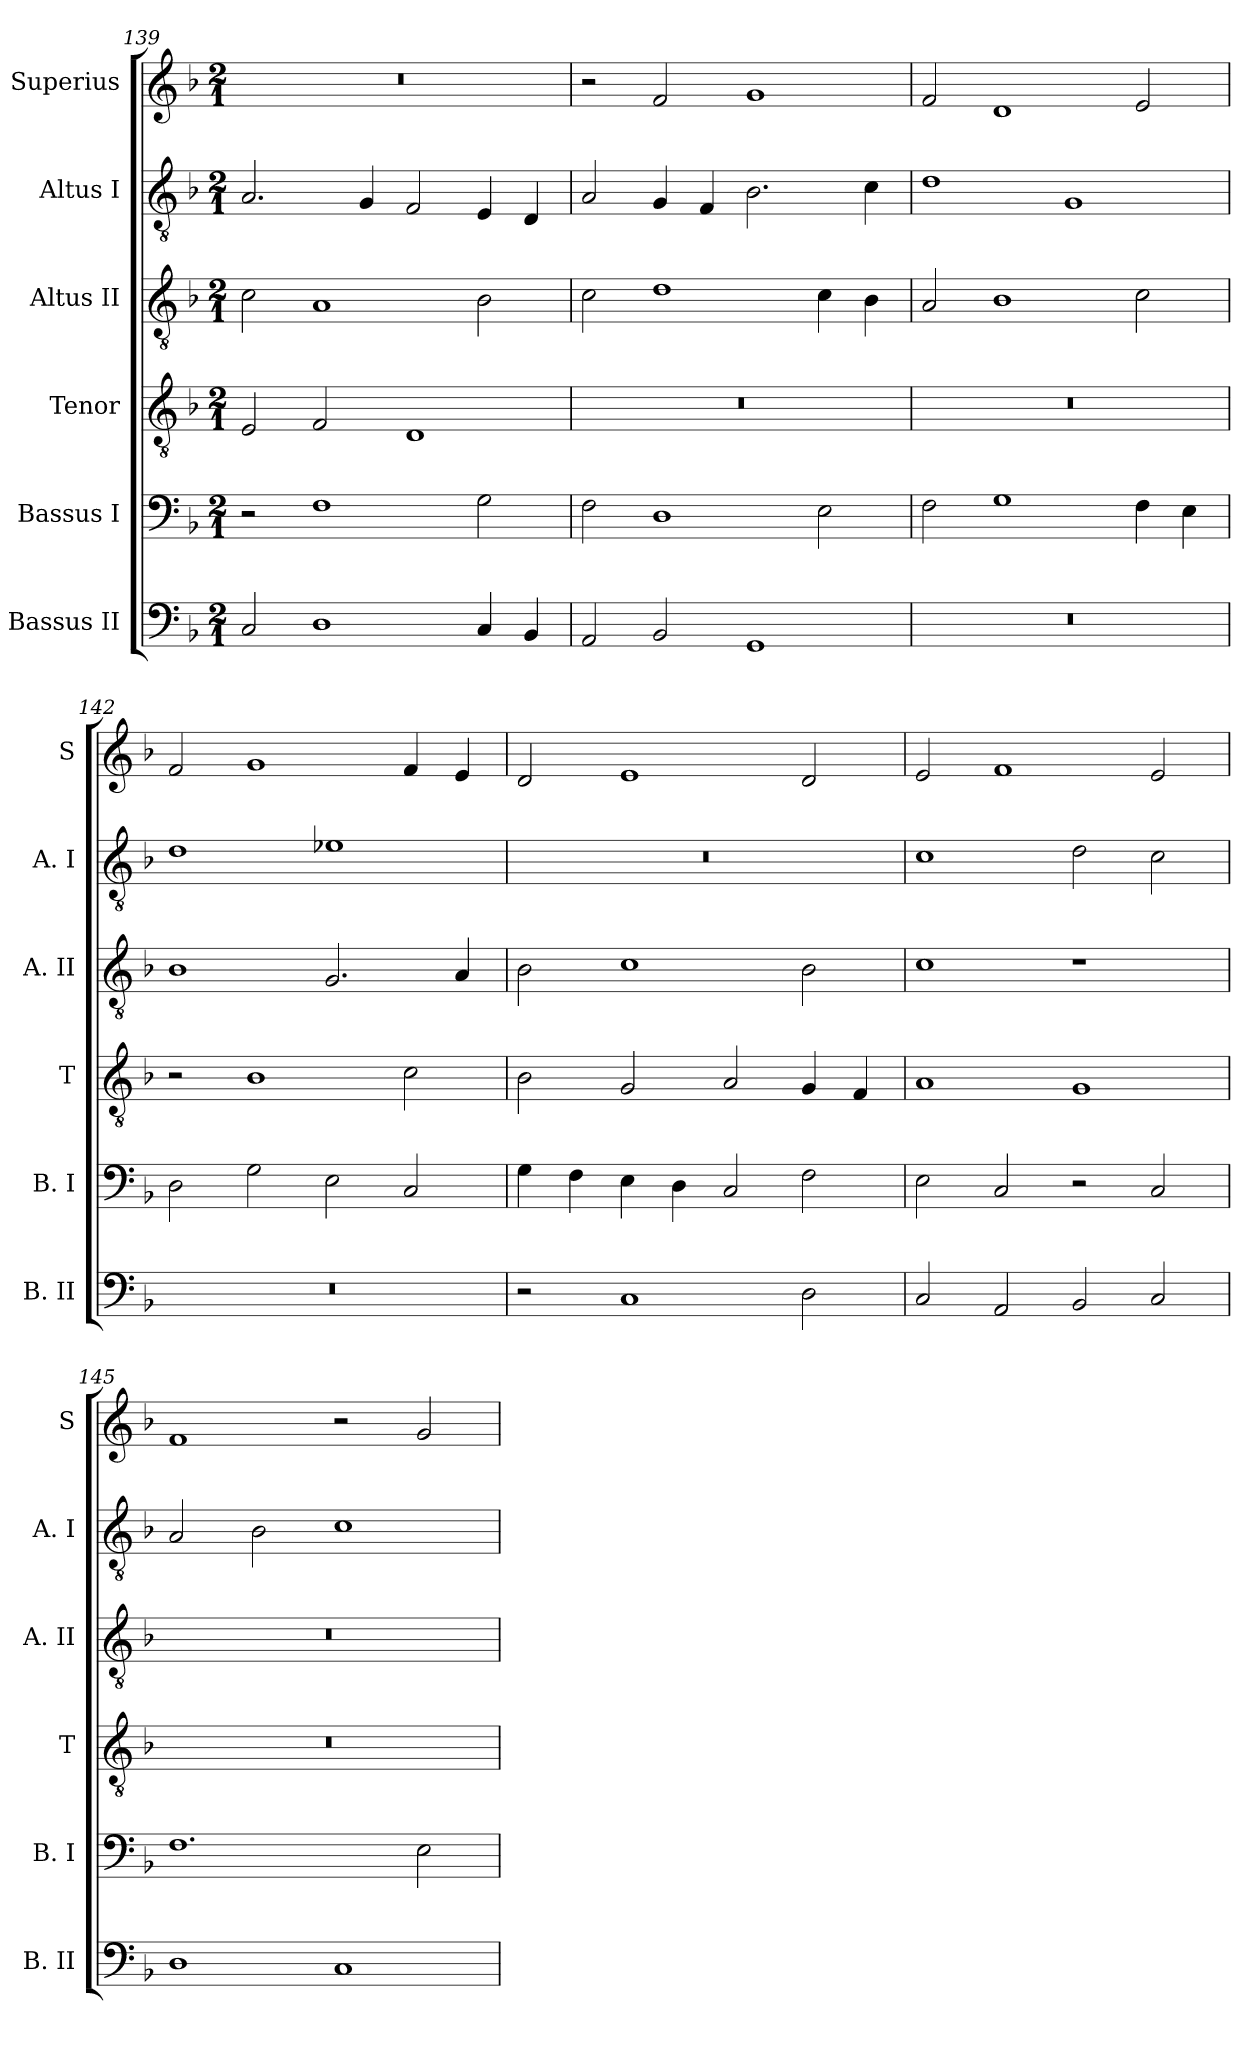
**kern	**kern	**kern	**kern	**kern	**kern
*part6	*part5	*part4	*part3	*part2	*part1
*staff6	*staff5	*staff4	*staff3	*staff2	*staff1
*I"Bassus II	*I"Bassus I	*I"Tenor	*I"Altus II	*I"Altus I	*I"Superius
*I'B. II	*I'B. I	*I'T	*I'A. II	*I'A. I	*I'S
*clefF4	*clefF4	*clefGv2	*clefGv2	*clefGv2	*clefG2
*k[b-]	*k[b-]	*k[b-]	*k[b-]	*k[b-]	*k[b-]
*d:	*d:	*d:	*d:	*d:	*d:
*M2/1	*M2/1	*M2/1	*M2/1	*M2/1	*M2/1
=139	=139	=139	=139	=139	=139
2C	2r	2E	2c	2.A	0r
1D	1F	2F	1A	.	.
.	.	.	.	4G	.
.	.	1D	.	2F	.
4C	2G	.	2B-	4E	.
4BB-	.	.	.	4D	.
=140	=140	=140	=140	=140	=140
2AA	2F	0r	2c	2A	2r
2BB-	1D	.	1d	4G	2f
.	.	.	.	4F	.
1GG	.	.	.	2.B-	1g
.	2E	.	4c	.	.
.	.	.	4B-	4c	.
=141	=141	=141	=141	=141	=141
0r	2F	0r	2A	1d	2f
.	1G	.	1B-	.	1d
.	.	.	.	1G	.
.	4F	.	2c	.	2e
.	4E	.	.	.	.
=142	=142	=142	=142	=142	=142
0r	2D	2r	1B-	1d	2f
.	2G	1B-	.	.	1g
.	2E	.	2.G	1e-X	.
.	2C	2c	.	.	4f
.	.	.	4A	.	4e
=143	=143	=143	=143	=143	=143
2r	4G	2B-	2B-	0r	2d
.	4F	.	.	.	.
1C	4E	2G	1c	.	1e
.	4D	.	.	.	.
.	2C	2A	.	.	.
2D	2F	4G	2B-	.	2d
.	.	4F	.	.	.
=144	=144	=144	=144	=144	=144
2C	2E	1A	1c	1c	2e
2AA	2C	.	.	.	1f
2BB-	2r	1G	1r	2d	.
2C	2C	.	.	2c	2e
=145	=145	=145	=145	=145	=145
1D	1.F	0r	0r	2A	1f
.	.	.	.	2B-	.
1C	.	.	.	1c	2r
.	2E	.	.	.	2g
=	=	=	=	=	=
*-	*-	*-	*-	*-	*-
